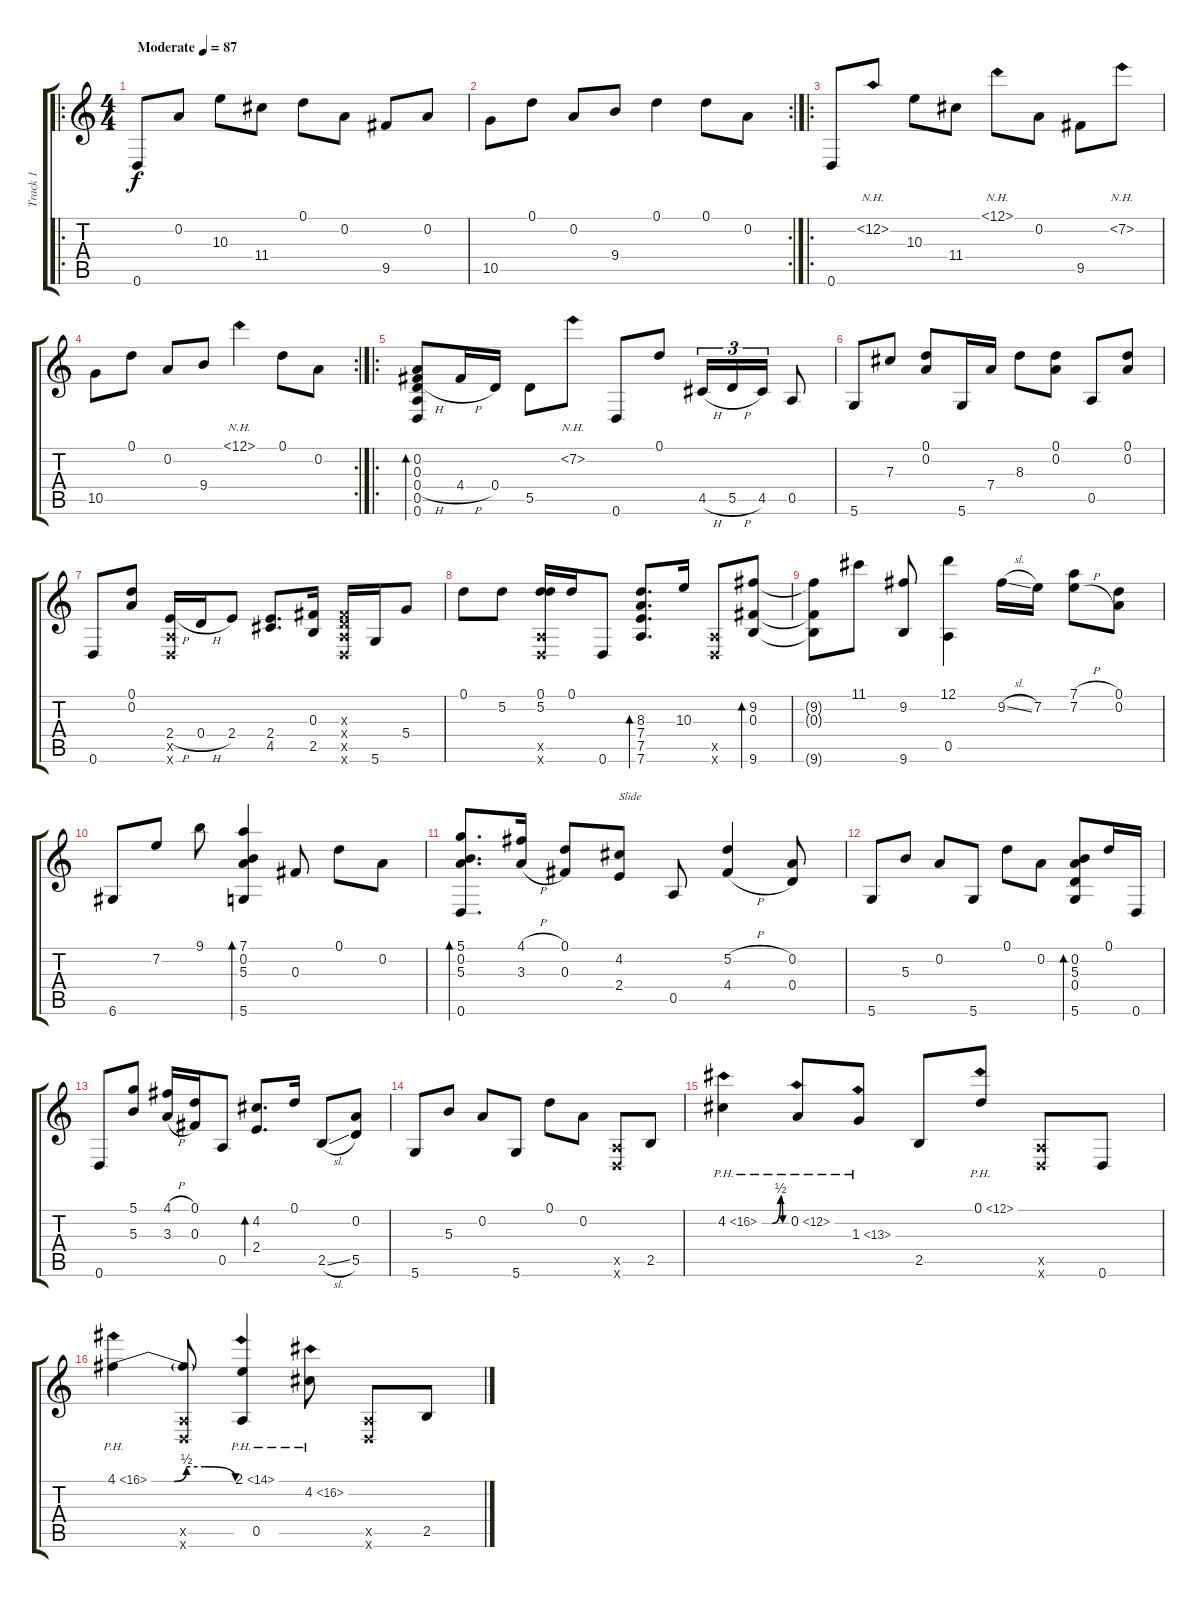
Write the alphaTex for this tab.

\track ("Track 1" "Track 1") {instrument acousticguitarsteel}
\staff {score tabs}
\tuning (D4 A3 Gb3 D3 A2 D2) {hide}
\ro
\ts (4 4)
\tempo (87 "Moderate")
\clef g2
\ks c
0.6.8{dy f instrument acousticguitarsteel} 0.2.8 10.3.8 11.4.8 0.1.8 0.2.8 9.5.8 0.2.8 |
\rc 2
10.5.8 0.1.8 0.2.8 9.4.8 0.1.4 0.1.8 0.2.8 |
\ro
0.6.8 12.2{nh}.8 10.3.8 11.4.8 12.1{nh}.8 0.2.8 9.5.8 7.2{nh}.8 |
\rc 2
10.5.8 0.1.8 0.2.8 9.4.8 12.1{nh}.4 0.1.8 0.2.8 |
\ro
(0.2 0.3 0.4{h} 0.5 0.6).8{bd 120} 4.4{h}.16 0.4.16 5.5.8 7.2{nh}.8 0.6.8 0.1.8 4.5{h}.16{tu (3 2)} 5.5{h}.16{tu (3 2)} 4.5.16{tu (3 2)} 0.5.8 |
5.6.8 7.3.8 (0.1 0.2).8 5.6.16 7.4.16 8.3.8 (0.1 0.2).8 0.5.8 (0.1 0.2).8 |
0.6.8 (0.1 0.2).8 (2.4{h} 0.5{x} 0.6{x}).16 0.4{h}.16 2.4.8 (2.4 4.5).8{d} (0.3 2.5).16 (0.3{x} 0.4{x} 0.5{x} 0.6{x}).16 5.6.16 5.4.8 |
0.1.8 5.2.8 (0.1 5.2 0.5{x} 0.6{x}).16 0.1.16 0.6.8 (8.3 7.4 7.5 7.6).8{d bd 120} 10.3.16 (0.5{x} 0.6{x}).8 (9.2 0.3 9.6).8{bd 120} |
(9.2{t} 0.3{t} 9.6{t}).8 11.1.8 (9.2 9.6).8 (12.1 0.5).4 9.2{sl}.16 7.2.16 (7.1{h} 7.2{h}).8 (0.1 0.2).8 |
6.6.8 7.2.8 9.1.8 (7.1 0.2 5.3 5.6).4{bd 120} 0.3.8 0.1.8 0.2.8 |
(5.1 0.2 5.3 0.6).8{d bd 120} (4.1{h} 3.3{h}).16 (0.1 0.3).8 (4.2 2.4).8{txt "Slide"} 0.5.8 (5.2{h} 4.4{h}).4 (0.2 0.4).8 |
5.6.8 5.3.8 0.2.8 5.6.8 0.1.8 0.2.8 (0.2 5.3 0.4 5.6).8{bd 120} 0.1.16 0.6.16 |
0.6.8 (5.1 5.3).8 (4.1{h} 3.3{h}).16 (0.1 0.3).16 0.5.8 (4.2 2.4).8{d bd 120} 0.1.16 2.5{sl}.8 (0.2 5.5).8 |
5.6.8 5.3.8 0.2.8 5.6.8 0.1.8 0.2.8 (0.5{x} 0.6{x}).8 2.5.8 |
4.2{be (custom 0 0 15 0 25 0 45 2 50 0 60 0) ph 12}.4 0.2{ph 12}.8 1.3{ph 12}.8 2.5.8 0.1{ph 12}.8 (0.5{x} 0.6{x}).8 0.6.8 |
4.1{be (custom 0 0 16 0 25 2 38 2 60 0) ph 12}.4 (4.1{t} 0.5{x} 0.6{x}).8 (2.1{ph 12} 0.5).4 4.2{ph 12}.8 (0.5{x} 0.6{x}).8 2.5.8
